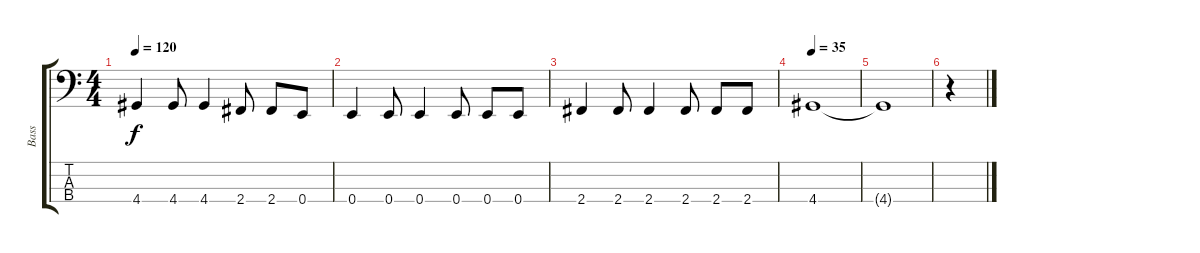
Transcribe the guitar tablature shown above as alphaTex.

\track ("Bass" "Bass") {instrument electricbasspick}
\staff {score tabs}
\tuning (G2 D2 A1 E1) {hide}
\ts (4 4)
\tempo 120
\clef f4
\ks c
4.4.4{dy f} 4.4.8 4.4.4 2.4.8 2.4.8 0.4.8 |
0.4.4 0.4.8 0.4.4 0.4.8 0.4.8 0.4.8 |
2.4.4 2.4.8 2.4.4 2.4.8 2.4.8 2.4.8 |
\tempo 35
4.4.1 |
4.4{t}.1 |
r.4
